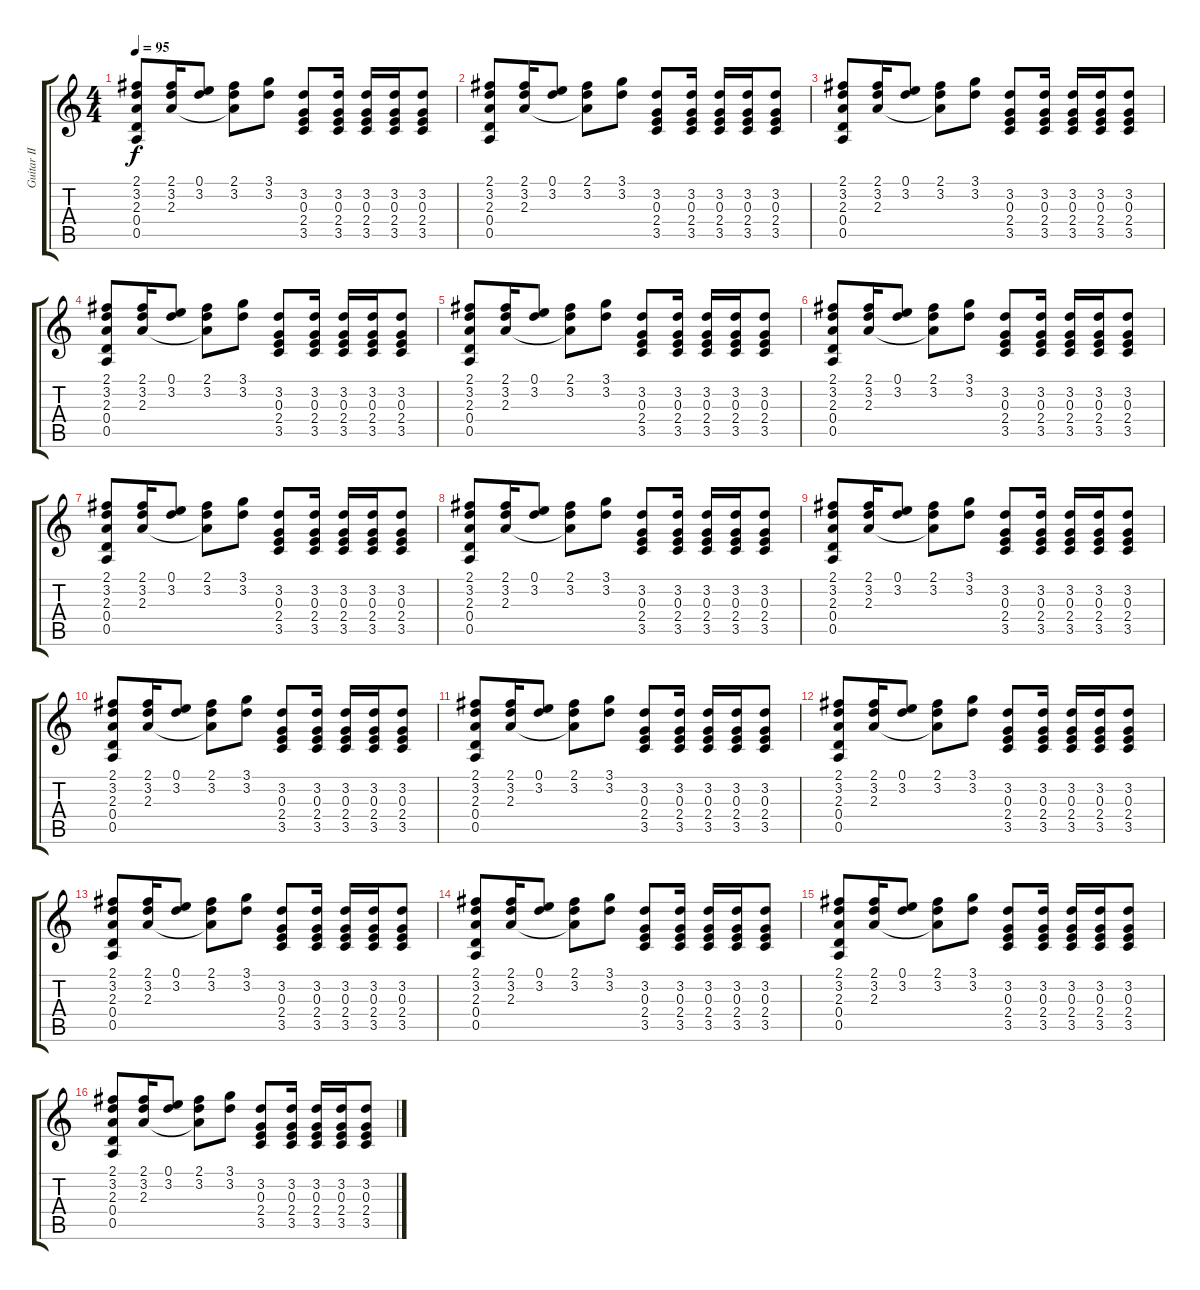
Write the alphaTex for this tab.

\track ("Guitar II" "Guitar II") {instrument acousticguitarnylon}
\staff {score tabs}
\tuning (E4 B3 G3 D3 A2 E2) {hide}
\ts (4 4)
\tempo 95
\clef g2
\ks c
(2.1 3.2 2.3 0.4 0.5).8{dy f} (2.1 3.2 2.3).16 (0.1 3.2).8 (2.1 3.2 2.3{t}).8 (3.1 3.2).8 (3.2 0.3 2.4 3.5).8 (3.2 0.3 2.4 3.5).16 (3.2 0.3 2.4 3.5).16 (3.2 0.3 2.4 3.5).16 (3.2 0.3 2.4 3.5).8 |
(2.1 3.2 2.3 0.4 0.5).8 (2.1 3.2 2.3).16 (0.1 3.2).8 (2.1 3.2 2.3{t}).8 (3.1 3.2).8 (3.2 0.3 2.4 3.5).8 (3.2 0.3 2.4 3.5).16 (3.2 0.3 2.4 3.5).16 (3.2 0.3 2.4 3.5).16 (3.2 0.3 2.4 3.5).8 |
(2.1 3.2 2.3 0.4 0.5).8 (2.1 3.2 2.3).16 (0.1 3.2).8 (2.1 3.2 2.3{t}).8 (3.1 3.2).8 (3.2 0.3 2.4 3.5).8 (3.2 0.3 2.4 3.5).16 (3.2 0.3 2.4 3.5).16 (3.2 0.3 2.4 3.5).16 (3.2 0.3 2.4 3.5).8 |
(2.1 3.2 2.3 0.4 0.5).8 (2.1 3.2 2.3).16 (0.1 3.2).8 (2.1 3.2 2.3{t}).8 (3.1 3.2).8 (3.2 0.3 2.4 3.5).8 (3.2 0.3 2.4 3.5).16 (3.2 0.3 2.4 3.5).16 (3.2 0.3 2.4 3.5).16 (3.2 0.3 2.4 3.5).8 |
(2.1 3.2 2.3 0.4 0.5).8 (2.1 3.2 2.3).16 (0.1 3.2).8 (2.1 3.2 2.3{t}).8 (3.1 3.2).8 (3.2 0.3 2.4 3.5).8 (3.2 0.3 2.4 3.5).16 (3.2 0.3 2.4 3.5).16 (3.2 0.3 2.4 3.5).16 (3.2 0.3 2.4 3.5).8 |
(2.1 3.2 2.3 0.4 0.5).8 (2.1 3.2 2.3).16 (0.1 3.2).8 (2.1 3.2 2.3{t}).8 (3.1 3.2).8 (3.2 0.3 2.4 3.5).8 (3.2 0.3 2.4 3.5).16 (3.2 0.3 2.4 3.5).16 (3.2 0.3 2.4 3.5).16 (3.2 0.3 2.4 3.5).8 |
(2.1 3.2 2.3 0.4 0.5).8 (2.1 3.2 2.3).16 (0.1 3.2).8 (2.1 3.2 2.3{t}).8 (3.1 3.2).8 (3.2 0.3 2.4 3.5).8 (3.2 0.3 2.4 3.5).16 (3.2 0.3 2.4 3.5).16 (3.2 0.3 2.4 3.5).16 (3.2 0.3 2.4 3.5).8 |
(2.1 3.2 2.3 0.4 0.5).8 (2.1 3.2 2.3).16 (0.1 3.2).8 (2.1 3.2 2.3{t}).8 (3.1 3.2).8 (3.2 0.3 2.4 3.5).8 (3.2 0.3 2.4 3.5).16 (3.2 0.3 2.4 3.5).16 (3.2 0.3 2.4 3.5).16 (3.2 0.3 2.4 3.5).8 |
(2.1 3.2 2.3 0.4 0.5).8 (2.1 3.2 2.3).16 (0.1 3.2).8 (2.1 3.2 2.3{t}).8 (3.1 3.2).8 (3.2 0.3 2.4 3.5).8 (3.2 0.3 2.4 3.5).16 (3.2 0.3 2.4 3.5).16 (3.2 0.3 2.4 3.5).16 (3.2 0.3 2.4 3.5).8 |
(2.1 3.2 2.3 0.4 0.5).8 (2.1 3.2 2.3).16 (0.1 3.2).8 (2.1 3.2 2.3{t}).8 (3.1 3.2).8 (3.2 0.3 2.4 3.5).8 (3.2 0.3 2.4 3.5).16 (3.2 0.3 2.4 3.5).16 (3.2 0.3 2.4 3.5).16 (3.2 0.3 2.4 3.5).8 |
(2.1 3.2 2.3 0.4 0.5).8 (2.1 3.2 2.3).16 (0.1 3.2).8 (2.1 3.2 2.3{t}).8 (3.1 3.2).8 (3.2 0.3 2.4 3.5).8 (3.2 0.3 2.4 3.5).16 (3.2 0.3 2.4 3.5).16 (3.2 0.3 2.4 3.5).16 (3.2 0.3 2.4 3.5).8 |
(2.1 3.2 2.3 0.4 0.5).8 (2.1 3.2 2.3).16 (0.1 3.2).8 (2.1 3.2 2.3{t}).8 (3.1 3.2).8 (3.2 0.3 2.4 3.5).8 (3.2 0.3 2.4 3.5).16 (3.2 0.3 2.4 3.5).16 (3.2 0.3 2.4 3.5).16 (3.2 0.3 2.4 3.5).8 |
(2.1 3.2 2.3 0.4 0.5).8 (2.1 3.2 2.3).16 (0.1 3.2).8 (2.1 3.2 2.3{t}).8 (3.1 3.2).8 (3.2 0.3 2.4 3.5).8 (3.2 0.3 2.4 3.5).16 (3.2 0.3 2.4 3.5).16 (3.2 0.3 2.4 3.5).16 (3.2 0.3 2.4 3.5).8 |
(2.1 3.2 2.3 0.4 0.5).8 (2.1 3.2 2.3).16 (0.1 3.2).8 (2.1 3.2 2.3{t}).8 (3.1 3.2).8 (3.2 0.3 2.4 3.5).8 (3.2 0.3 2.4 3.5).16 (3.2 0.3 2.4 3.5).16 (3.2 0.3 2.4 3.5).16 (3.2 0.3 2.4 3.5).8 |
(2.1 3.2 2.3 0.4 0.5).8 (2.1 3.2 2.3).16 (0.1 3.2).8 (2.1 3.2 2.3{t}).8 (3.1 3.2).8 (3.2 0.3 2.4 3.5).8 (3.2 0.3 2.4 3.5).16 (3.2 0.3 2.4 3.5).16 (3.2 0.3 2.4 3.5).16 (3.2 0.3 2.4 3.5).8 |
(2.1 3.2 2.3 0.4 0.5).8 (2.1 3.2 2.3).16 (0.1 3.2).8 (2.1 3.2 2.3{t}).8 (3.1 3.2).8 (3.2 0.3 2.4 3.5).8 (3.2 0.3 2.4 3.5).16 (3.2 0.3 2.4 3.5).16 (3.2 0.3 2.4 3.5).16 (3.2 0.3 2.4 3.5).8
